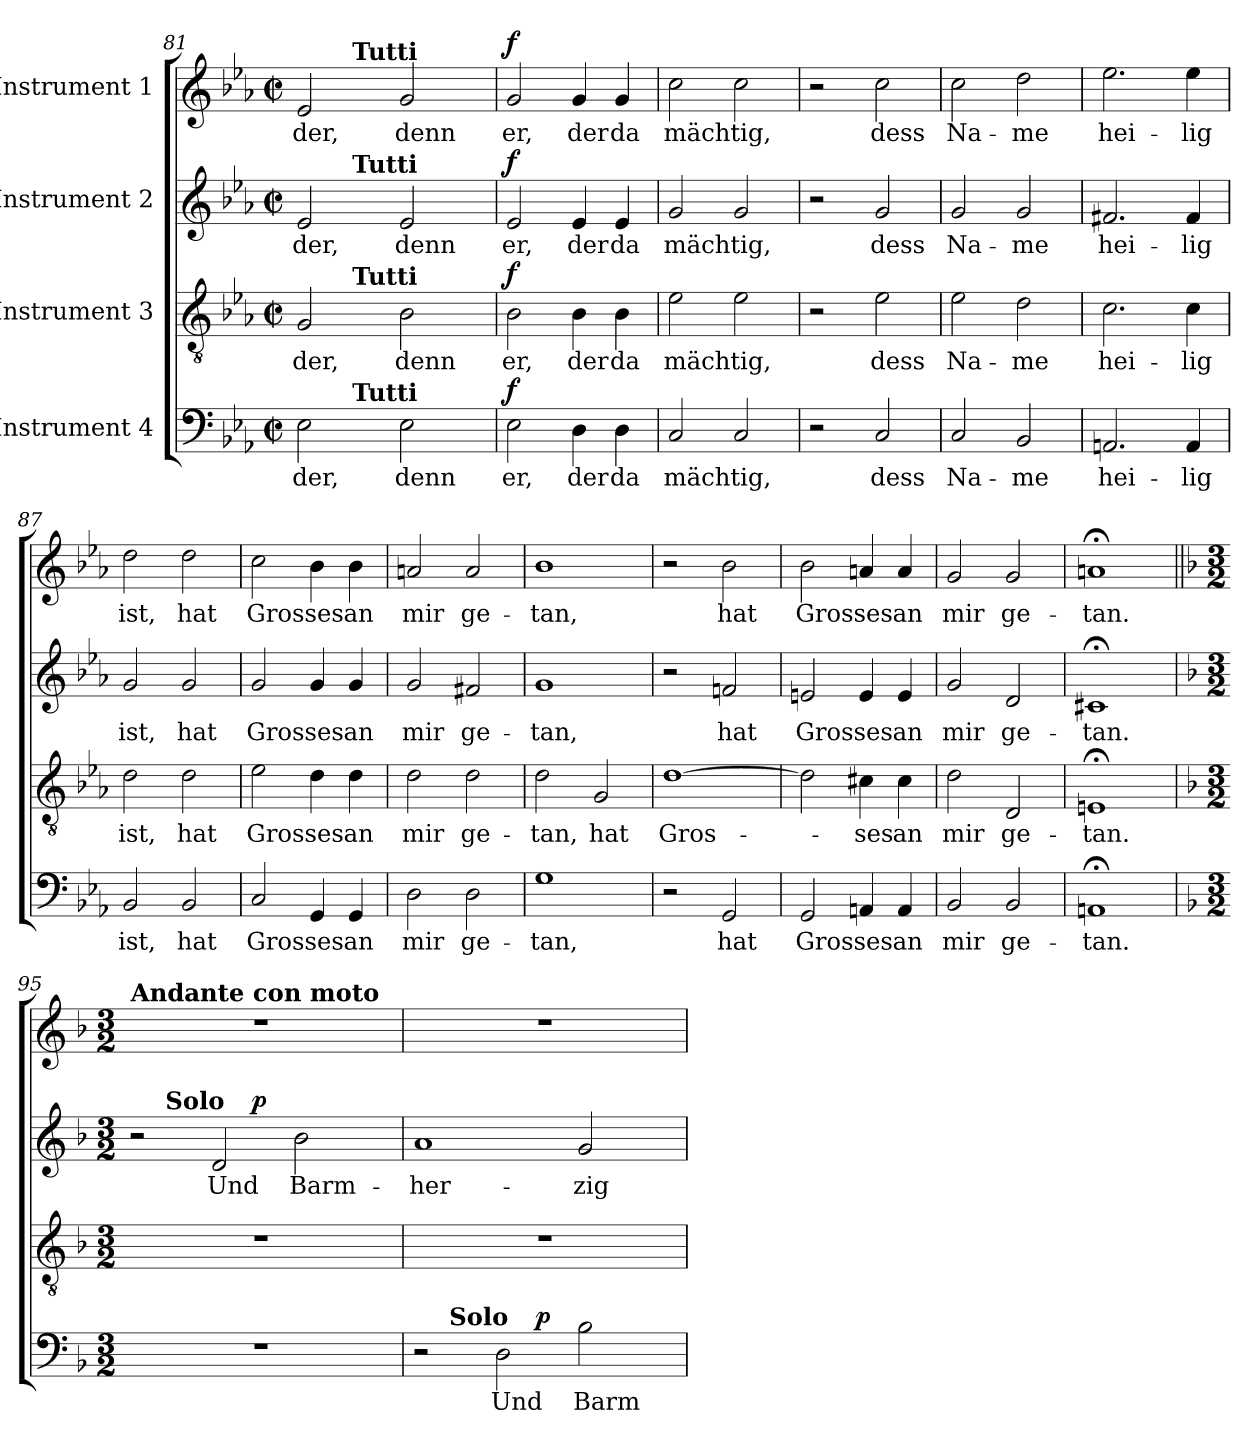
**kern	**text	**dynam	**kern	**text	**dynam	**kern	**text	**dynam	**kern	**text	**dynam
*part4	*part4	*part4	*part3	*part3	*part3	*part2	*part2	*part2	*part1	*part1	*part1
*staff4	*staff4	*staff4	*staff3	*staff3	*staff3	*staff2	*staff2	*staff2	*staff1	*staff1	*staff1
*I"Instrument 4	*	*	*I"Instrument 3	*	*	*I"Instrument 2	*	*	*I"Instrument 1	*	*
*clefF4	*	*	*clefGv2	*	*	*clefG2	*	*	*clefG2	*	*
*k[b-e-a-]	*	*	*k[b-e-a-]	*	*	*k[b-e-a-]	*	*	*k[b-e-a-]	*	*
*E-:	*	*	*E-:	*	*	*E-:	*	*	*E-:	*	*
*M2/2	*	*	*M2/2	*	*	*M2/2	*	*	*M2/2	*	*
*met(c|)	*	*	*met(c|)	*	*	*met(c|)	*	*	*met(c|)	*	*
=81	=81	=81	=81	=81	=81	=81	=81	=81	=81	=81	=81
!	!LO:LY:b:cj	!	!	!LO:LY:b:cj	!	!	!LO:LY:b:cj	!	!	!LO:LY:b:cj	!
*^	*	*	*^	*	*	*^	*	*	*^	*	*
2E-\	8ryy	-der,	.	2G/	8ryy	-der,	.	2e-/	8ryy	-der,	.	2e-/	8ryy	-der,	.
.	16ryy	.	.	.	16ryy	.	.	.	16ryy	.	.	.	16ryy	.	.
.	64ryy	.	.	.	64ryy	.	.	.	64ryy	.	.	.	64ryy	.	.
!	!	!	!	!	!	!	!	!	!	!	!	!	!LO:TX:a:B:t=Tutti	!	!
!	!	!	!	!	!	!	!	!	!LO:TX:a:B:t=Tutti	!	!	!	!	!	!
!	!	!	!	!	!LO:TX:a:B:t=Tutti	!	!	!	!	!	!	!	!	!	!
!	!LO:TX:a:B:t=Tutti	!	!	!	!	!	!	!	!	!	!	!	!	!	!
.	2ryy	.	.	.	2ryy	.	.	.	2ryy	.	.	.	2ryy	.	.
!	!	!LO:LY:b:cj	!	!	!	!LO:LY:b:cj	!	!	!	!LO:LY:b:cj	!	!	!	!LO:LY:b:cj	!
2E-\	.	denn	.	2B-\	.	denn	.	2e-/	.	denn	.	2g/	.	denn	.
.	4ryy	.	.	.	4ryy	.	.	.	4ryy	.	.	.	4ryy	.	.
.	32.ryy	.	.	.	32.ryy	.	.	.	32.ryy	.	.	.	32.ryy	.	.
=82	=82	=82	=82	=82	=82	=82	=82	=82	=82	=82	=82	=82	=82	=82	=82
!	!	!LO:LY:b:cj	!LO:DY:a	!	!	!LO:LY:b:cj	!LO:DY:a	!	!	!LO:LY:b:cj	!LO:DY:a	!	!	!LO:LY:b:cj	!LO:DY:a
*v	*v	*	*	*	*	*	*	*v	*v	*	*	*v	*v	*	*
*	*	*	*v	*v	*	*	*	*	*	*	*	*
2E-\	er,	f	2B-\	er,	f	2e-/	er,	f	2g/	er,	f
!	!LO:LY:b:cj	!	!	!LO:LY:b:cj	!	!	!LO:LY:b:cj	!	!	!LO:LY:b:cj	!
4D\	der	.	4B-\	der	.	4e-/	der	.	4g/	der	.
!	!LO:LY:b:cj	!	!	!LO:LY:b:cj	!	!	!LO:LY:b:cj	!	!	!LO:LY:b:cj	!
4D\	da	.	4B-\	da	.	4e-/	da	.	4g/	da	.
=83	=83	=83	=83	=83	=83	=83	=83	=83	=83	=83	=83
!	!LO:LY:b:cj	!	!	!LO:LY:b:cj	!	!	!LO:LY:b:cj	!	!	!LO:LY:b:cj	!
2C/	mächtig,	.	2e-\	mächtig,	.	2g/	mächtig,	.	2cc\	mächtig,	.
2C/	.	.	2e-\	.	.	2g/	.	.	2cc\	.	.
=84	=84	=84	=84	=84	=84	=84	=84	=84	=84	=84	=84
2r	.	.	2r	.	.	2r	.	.	2r	.	.
!	!LO:LY:b:cj	!	!	!LO:LY:b:cj	!	!	!LO:LY:b:cj	!	!	!LO:LY:b:cj	!
2C/	dess	.	2e-\	dess	.	2g/	dess	.	2cc\	dess	.
=85	=85	=85	=85	=85	=85	=85	=85	=85	=85	=85	=85
!	!LO:LY:b:cj	!	!	!LO:LY:b:cj	!	!	!LO:LY:b:cj	!	!	!LO:LY:b:cj	!
2C/	Na-	.	2e-\	Na-	.	2g/	Na-	.	2cc\	Na-	.
!	!LO:LY:b:cj	!	!	!LO:LY:b:cj	!	!	!LO:LY:b:cj	!	!	!LO:LY:b:cj	!
2BB-/	-me	.	2d\	-me	.	2g/	-me	.	2dd\	-me	.
=86	=86	=86	=86	=86	=86	=86	=86	=86	=86	=86	=86
!	!LO:LY:b:cj	!	!	!LO:LY:b:cj	!	!	!LO:LY:b:cj	!	!	!LO:LY:b:cj	!
2.AAn/	hei-	.	2.c\	hei-	.	2.f#X/	hei-	.	2.ee-\	hei-	.
!	!LO:LY:b:cj	!	!	!LO:LY:b:cj	!	!	!LO:LY:b:cj	!	!	!LO:LY:b:cj	!
4AA/	-lig	.	4c\	-lig	.	4f#/	-lig	.	4ee-\	-lig	.
=87	=87	=87	=87	=87	=87	=87	=87	=87	=87	=87	=87
!	!LO:LY:b:cj	!	!	!LO:LY:b:cj	!	!	!LO:LY:b:cj	!	!	!LO:LY:b:cj	!
2BB-/	ist,	.	2d\	ist,	.	2g/	ist,	.	2dd\	ist,	.
!	!LO:LY:b:cj	!	!	!LO:LY:b:cj	!	!	!LO:LY:b:cj	!	!	!LO:LY:b:cj	!
2BB-/	hat	.	2d\	hat	.	2g/	hat	.	2dd\	hat	.
=88	=88	=88	=88	=88	=88	=88	=88	=88	=88	=88	=88
!	!LO:LY:b:cj	!	!	!LO:LY:b:cj	!	!	!LO:LY:b:cj	!	!	!LO:LY:b:cj	!
2C/	Grosses	.	2e-\	Grosses	.	2g/	Grosses	.	2cc\	Grosses	.
4GG/	.	.	4d\	.	.	4g/	.	.	4b-\	.	.
!	!LO:LY:b:cj	!	!	!LO:LY:b:cj	!	!	!LO:LY:b:cj	!	!	!LO:LY:b:cj	!
4GG/	an	.	4d\	an	.	4g/	an	.	4b-\	an	.
!!LO:PB:g=z
=89	=89	=89	=89	=89	=89	=89	=89	=89	=89	=89	=89
!	!LO:LY:b:cj	!	!	!LO:LY:b:cj	!	!	!LO:LY:b:cj	!	!	!LO:LY:b:cj	!
2D\	mir	.	2d\	mir	.	2g/	mir	.	2an/	mir	.
!	!LO:LY:b:cj	!	!	!LO:LY:b:cj	!	!	!LO:LY:b:cj	!	!	!LO:LY:b:cj	!
2D\	ge-	.	2d\	ge-	.	2f#X/	ge-	.	2a/	ge-	.
=90	=90	=90	=90	=90	=90	=90	=90	=90	=90	=90	=90
!	!LO:LY:b:cj	!	!	!LO:LY:b:cj	!	!	!LO:LY:b:cj	!	!	!LO:LY:b:cj	!
1G	-tan,	.	2d\	-tan,	.	1g	-tan,	.	1b-	-tan,	.
!	!	!	!	!LO:LY:b:cj	!	!	!	!	!	!	!
.	.	.	2G/	hat	.	.	.	.	.	.	.
=91	=91	=91	=91	=91	=91	=91	=91	=91	=91	=91	=91
!	!	!	!	!LO:LY:b	!	!	!	!	!	!	!
2r	.	.	[>1d	Gros-	.	2r	.	.	2r	.	.
!	!LO:LY:b:cj	!	!	!	!	!	!LO:LY:b:cj	!	!	!LO:LY:b:cj	!
2GG/	hat	.	.	.	.	2fn/	hat	.	2b-\	hat	.
=92	=92	=92	=92	=92	=92	=92	=92	=92	=92	=92	=92
!	!LO:LY:b:cj	!	!	!	!	!	!LO:LY:b:cj	!	!	!LO:LY:b:cj	!
2GG/	Grosses	.	2d\]	.	.	2en/	Grosses	.	2b-\	Grosses	.
!	!	!	!	!LO:LY:b:cj	!	!	!	!	!	!	!
4AAn/	.	.	4c#X\	-ses	.	4e/	.	.	4an/	.	.
!	!LO:LY:b:cj	!	!	!LO:LY:b:cj	!	!	!LO:LY:b:cj	!	!	!LO:LY:b:cj	!
4AA/	an	.	4c#\	an	.	4e/	an	.	4a/	an	.
=93	=93	=93	=93	=93	=93	=93	=93	=93	=93	=93	=93
!	!LO:LY:b:cj	!	!	!LO:LY:b:cj	!	!	!LO:LY:b:cj	!	!	!LO:LY:b:cj	!
2BB-/	mir	.	2d\	mir	.	2g/	mir	.	2g/	mir	.
!	!LO:LY:b:cj	!	!	!LO:LY:b:cj	!	!	!LO:LY:b:cj	!	!	!LO:LY:b:cj	!
2BB-/	ge-	.	2D/	ge-	.	2d/	ge-	.	2g/	ge-	.
=94	=94	=94	=94	=94	=94	=94	=94	=94	=94	=94	=94
!	!LO:LY:b:cj	!	!	!LO:LY:b:cj	!	!	!LO:LY:b:cj	!	!	!LO:LY:b:cj	!
1AAn;<	-tan.	.	1En;<	-tan.	.	1c#X;<	-tan.	.	1an;<	-tan.	.
=95	=95||	=95||	=95	=95||	=95||	=95	=95||	=95||	=95||	=95||	=95||
*k[b-]	*	*	*k[b-]	*	*	*k[b-]	*	*	*k[b-]	*	*
*F:	*	*	*F:	*	*	*F:	*	*	*F:	*	*
*M3/2	*	*	*M3/2	*	*	*M3/2	*	*	*M3/2	*	*
!	!	!	!	!	!	!	!	!	!LO:TX:a:B:t=Andante con moto	!	!
!LO:N:vis=1	!	!	!LO:N:vis=1	!	!	!	!	!	!LO:N:vis=1	!	!
*	*	*	*	*	*	*^	*	*	*	*	*
*	*	*	*	*	*	*	*^	*	*	*	*	*
1.r	.	.	1.r	.	.	2r	2ryy	8.ryy	.	.	1.r	.	.
!	!	!	!	!	!	!	!	!LO:TX:a:B:t=Solo	!	!	!	!	!
.	.	.	.	.	.	.	.	1ryy	.	.	.	.	.
!	!	!	!	!	!	!	!	!	!LO:LY:b:cj	!	!	!	!
.	.	.	.	.	.	2d/	8...ryy	.	Und	.	.	.	.
!	!	!	!	!	!	!	!	!	!	!LO:DY:a	!	!	!
.	.	.	.	.	.	.	2ryy	.	.	p	.	.	.
!	!	!	!	!	!	!	!	!	!LO:LY:b:cj	!	!	!	!
.	.	.	.	.	.	2b-\	.	.	Barm-	.	.	.	.
.	.	.	.	.	.	.	.	4ryy	.	.	.	.	.
.	.	.	.	.	.	.	4ryy	.	.	.	.	.	.
.	.	.	.	.	.	.	.	16ryy	.	.	.	.	.
.	.	.	.	.	.	.	64ryy	.	.	.	.	.	.
=96	=96	=96	=96	=96	=96	=96	=96	=96	=96	=96	=96	=96	=96
!	!	!	!LO:N:vis=1	!	!	!	!	!	!LO:LY:b:cj	!	!LO:N:vis=1	!	!
*^	*	*	*	*	*	*	*	*	*	*	*	*	*
*	*^	*	*	*	*	*	*v	*v	*v	*	*	*	*	*
2r	2ryy	8.ryy	.	.	1.r	.	.	1a	-her-	.	1.r	.	.
!	!	!LO:TX:a:B:t=Solo	!	!	!	!	!	!	!	!	!	!	!
.	.	1ryy	.	.	.	.	.	.	.	.	.	.	.
!	!	!	!LO:LY:b:cj	!	!	!	!	!	!	!	!	!	!
2D\	8...ryy	.	Und	.	.	.	.	.	.	.	.	.	.
!	!	!	!	!LO:DY:a	!	!	!	!	!	!	!	!	!
.	2ryy	.	.	p	.	.	.	.	.	.	.	.	.
!	!	!	!LO:LY:b:cj	!	!	!	!	!	!LO:LY:b:cj	!	!	!	!
2B-\	.	.	Barm-	.	.	.	.	2g/	-zig-	.	.	.	.
.	.	4ryy	.	.	.	.	.	.	.	.	.	.	.
.	4ryy	.	.	.	.	.	.	.	.	.	.	.	.
.	.	16ryy	.	.	.	.	.	.	.	.	.	.	.
.	64ryy	.	.	.	.	.	.	.	.	.	.	.	.
*v	*v	*v	*	*	*	*	*	*	*	*	*	*	*
=	=	=	=	=	=	=	=	=	=	=	=
*-	*-	*-	*-	*-	*-	*-	*-	*-	*-	*-	*-
